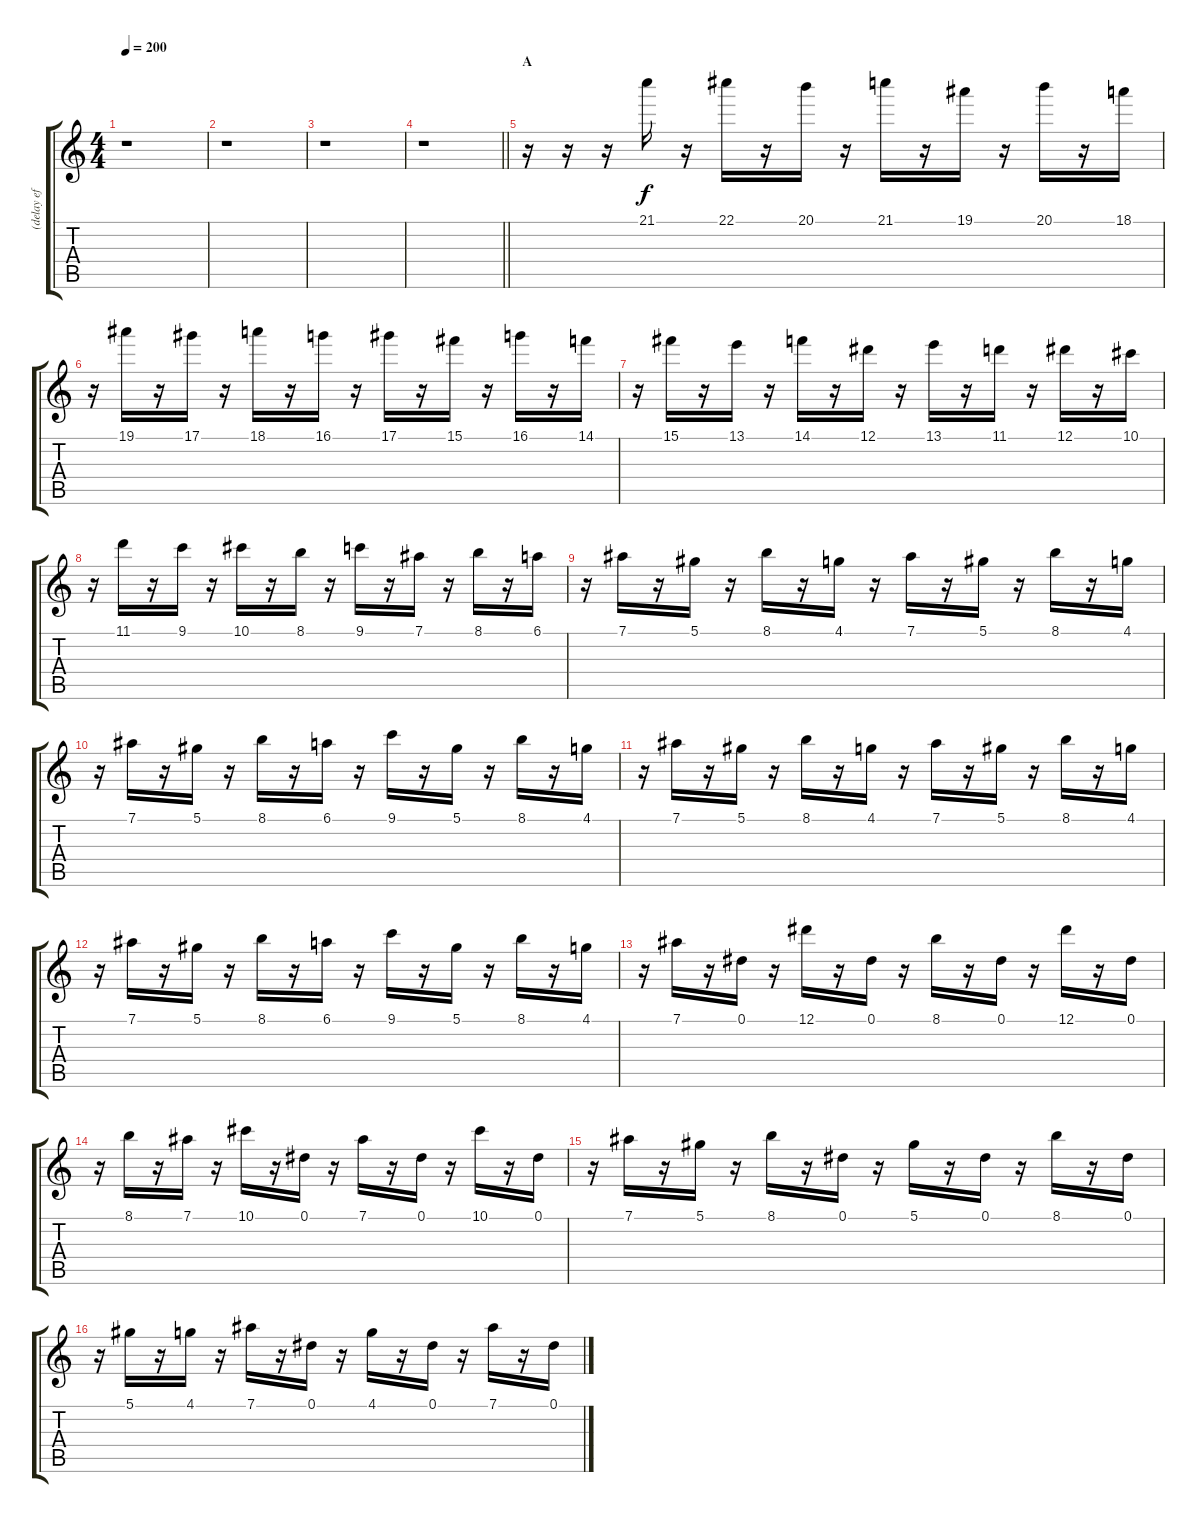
\track (" (delay effect)" " (delay ef") {instrument overdrivenguitar}
\staff {score tabs}
\tuning (Eb4 Bb3 Gb3 Db3 Ab2 Eb2) {hide}
\ts (4 4)
\tempo 200
\clef g2
\ks c
r.1{dy f instrument overdrivenguitar} |
r.1 |
r.1 |
\barLineRight lightlight
r.1 |
\section ("" "A")
r.16 r.16 r.16 21.1.16 r.16 22.1.16 r.16 20.1.16 r.16 21.1.16 r.16 19.1.16 r.16 20.1.16 r.16 18.1.16 |
r.16 19.1.16 r.16 17.1.16 r.16 18.1.16 r.16 16.1.16 r.16 17.1.16 r.16 15.1.16 r.16 16.1.16 r.16 14.1.16 |
r.16 15.1.16 r.16 13.1.16 r.16 14.1.16 r.16 12.1.16 r.16 13.1.16 r.16 11.1.16 r.16 12.1.16 r.16 10.1.16 |
r.16 11.1.16 r.16 9.1.16 r.16 10.1.16 r.16 8.1.16 r.16 9.1.16 r.16 7.1.16 r.16 8.1.16 r.16 6.1.16 |
r.16 7.1.16 r.16 5.1.16 r.16 8.1.16 r.16 4.1.16 r.16 7.1.16 r.16 5.1.16 r.16 8.1.16 r.16 4.1.16 |
r.16 7.1.16 r.16 5.1.16 r.16 8.1.16 r.16 6.1.16 r.16 9.1.16 r.16 5.1.16 r.16 8.1.16 r.16 4.1.16 |
r.16 7.1.16 r.16 5.1.16 r.16 8.1.16 r.16 4.1.16 r.16 7.1.16 r.16 5.1.16 r.16 8.1.16 r.16 4.1.16 |
r.16 7.1.16 r.16 5.1.16 r.16 8.1.16 r.16 6.1.16 r.16 9.1.16 r.16 5.1.16 r.16 8.1.16 r.16 4.1.16 |
r.16 7.1.16 r.16 0.1.16 r.16 12.1.16 r.16 0.1.16 r.16 8.1.16 r.16 0.1.16 r.16 12.1.16 r.16 0.1.16 |
r.16 8.1.16 r.16 7.1.16 r.16 10.1.16 r.16 0.1.16 r.16 7.1.16 r.16 0.1.16 r.16 10.1.16 r.16 0.1.16 |
r.16 7.1.16 r.16 5.1.16 r.16 8.1.16 r.16 0.1.16 r.16 5.1.16 r.16 0.1.16 r.16 8.1.16 r.16 0.1.16 |
r.16 5.1.16 r.16 4.1.16 r.16 7.1.16 r.16 0.1.16 r.16 4.1.16 r.16 0.1.16 r.16 7.1.16 r.16 0.1.16
